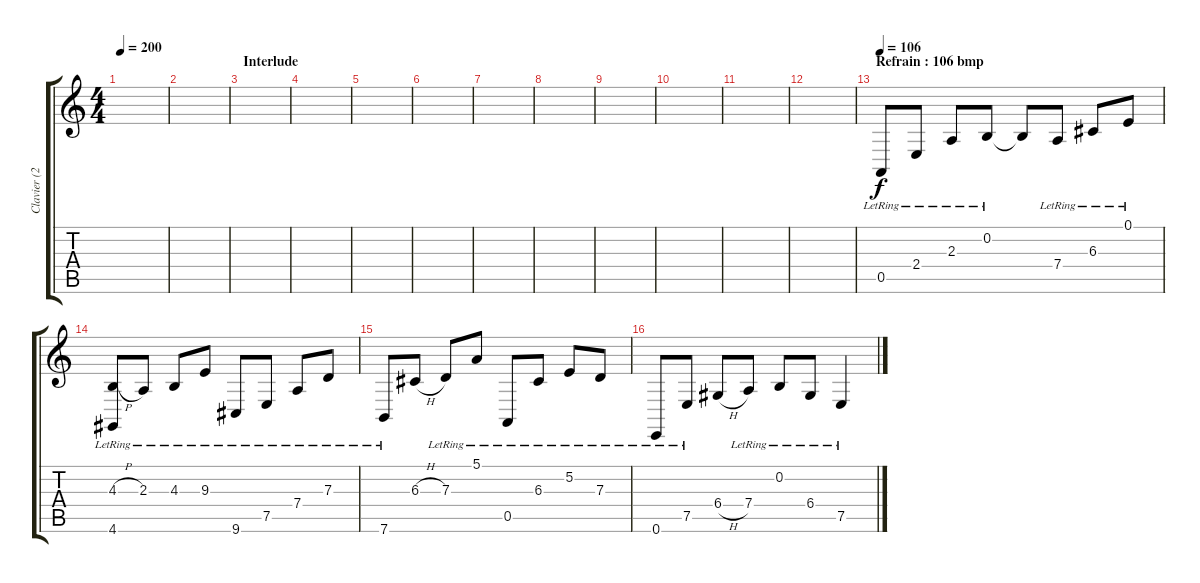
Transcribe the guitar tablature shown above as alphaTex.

\track ("Clavier (2)" "Clavier (2") {instrument acousticgrandpiano}
\staff {score tabs}
\tuning (E4 B3 G3 D3 A2 E2) {hide}
\ts (4 4)
\tempo 200
\clef g2
\ks c
|
|
\section ("" "Interlude")
|
|
|
|
|
|
|
|
|
|
\section ("" "Refrain : 106 bmp")
\tempo 106
0.5{lr}.8 2.4{lr}.8 2.3{lr}.8 0.2{lr}.8 0.2{t}.8 7.4{lr}.8 6.3{lr}.8 0.1{lr}.8 |
(4.3{h} 4.6{lr}).8 2.3{lr}.8 4.3{lr}.8 9.3{lr}.8 9.6{lr}.8 7.5{lr}.8 7.4{lr}.8 7.3{lr}.8 |
7.6{lr}.8 6.3{h}.8 7.3{lr}.8 5.1{lr}.8 0.5{lr}.8 6.3{lr}.8 5.2{lr}.8 7.3{lr}.8 |
0.6{lr}.8 7.5{lr}.8 6.4{h}.8 7.4{lr}.8 0.2{lr}.8 6.4{lr}.8 7.5{lr}.4
